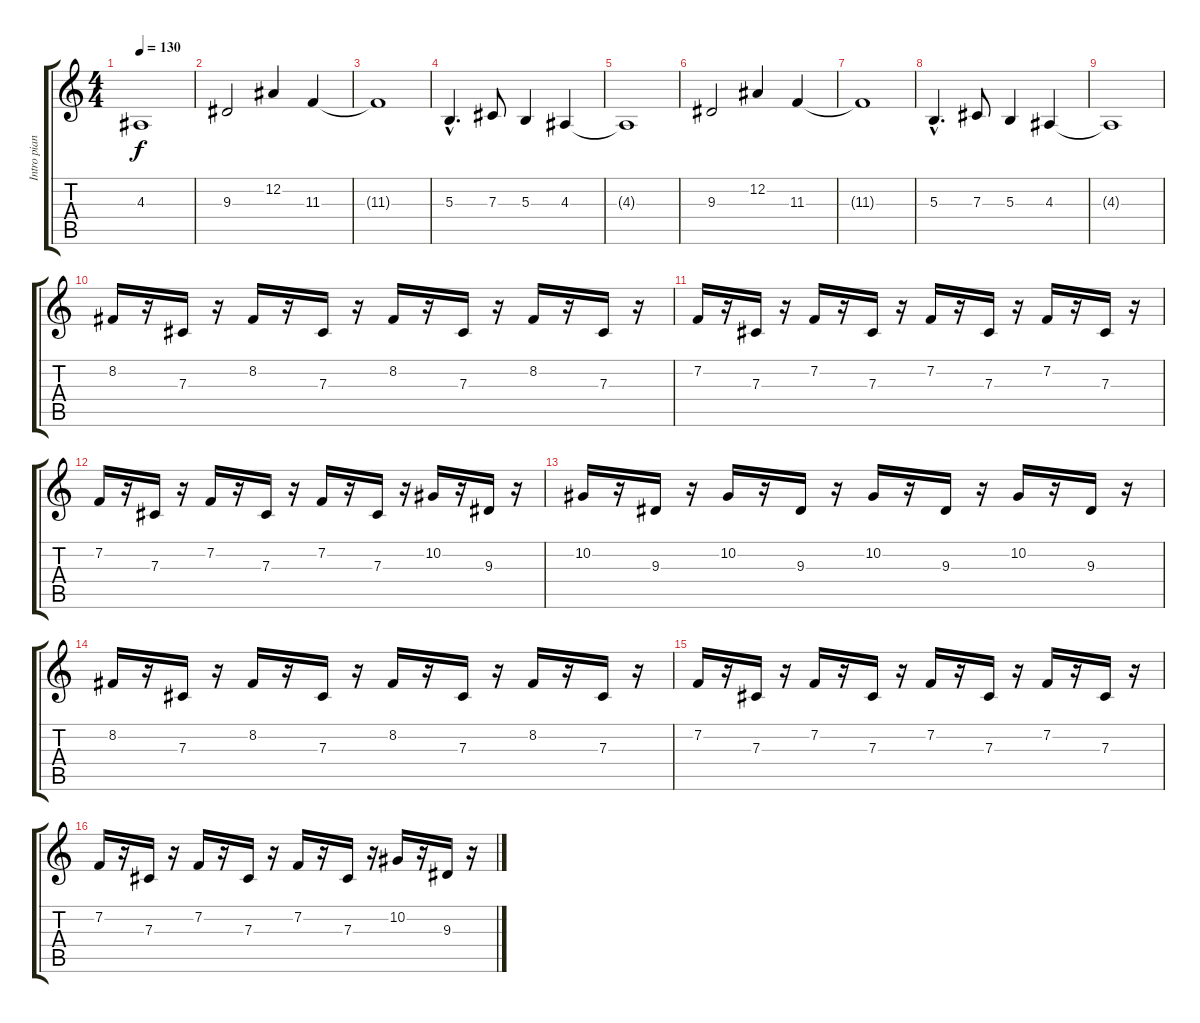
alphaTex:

\track ("Intro piano" "Intro pian") {instrument brightacousticpiano}
\staff {score tabs}
\tuning (Eb4 Bb3 Gb3 Db3 Ab2 Eb2) {hide}
\ts (4 4)
\tempo 130
\clef g2
\ks c
4.3{t}.1{dy f} |
9.3.2 12.2.4 11.3.4 |
11.3{t}.1 |
5.3{hac}.4{d} 7.3.8 5.3.4 4.3.4 |
4.3{t}.1 |
9.3.2 12.2.4 11.3.4 |
11.3{t}.1 |
5.3{hac}.4{d} 7.3.8 5.3.4 4.3.4 |
4.3{t}.1 |
8.2.16{volume 16 instrument stringensemble1} r.16 7.3.16 r.16 8.2.16 r.16 7.3.16 r.16 8.2.16 r.16 7.3.16 r.16 8.2.16 r.16 7.3.16 r.16 |
7.2.16{volume 16} r.16 7.3.16 r.16 7.2.16 r.16 7.3.16 r.16 7.2.16 r.16 7.3.16 r.16 7.2.16 r.16 7.3.16 r.16 |
7.2.16{volume 16} r.16 7.3.16 r.16 7.2.16 r.16 7.3.16 r.16 7.2.16 r.16 7.3.16 r.16 10.2.16 r.16 9.3.16 r.16 |
10.2.16{volume 16} r.16 9.3.16 r.16 10.2.16 r.16 9.3.16 r.16 10.2.16 r.16 9.3.16 r.16 10.2.16 r.16 9.3.16 r.16 |
8.2.16{volume 16 instrument stringensemble1} r.16 7.3.16 r.16 8.2.16 r.16 7.3.16 r.16 8.2.16 r.16 7.3.16 r.16 8.2.16 r.16 7.3.16 r.16 |
7.2.16{volume 16} r.16 7.3.16 r.16 7.2.16 r.16 7.3.16 r.16 7.2.16 r.16 7.3.16 r.16 7.2.16 r.16 7.3.16 r.16 |
7.2.16{volume 16} r.16 7.3.16 r.16 7.2.16 r.16 7.3.16 r.16 7.2.16 r.16 7.3.16 r.16 10.2.16 r.16 9.3.16 r.16
